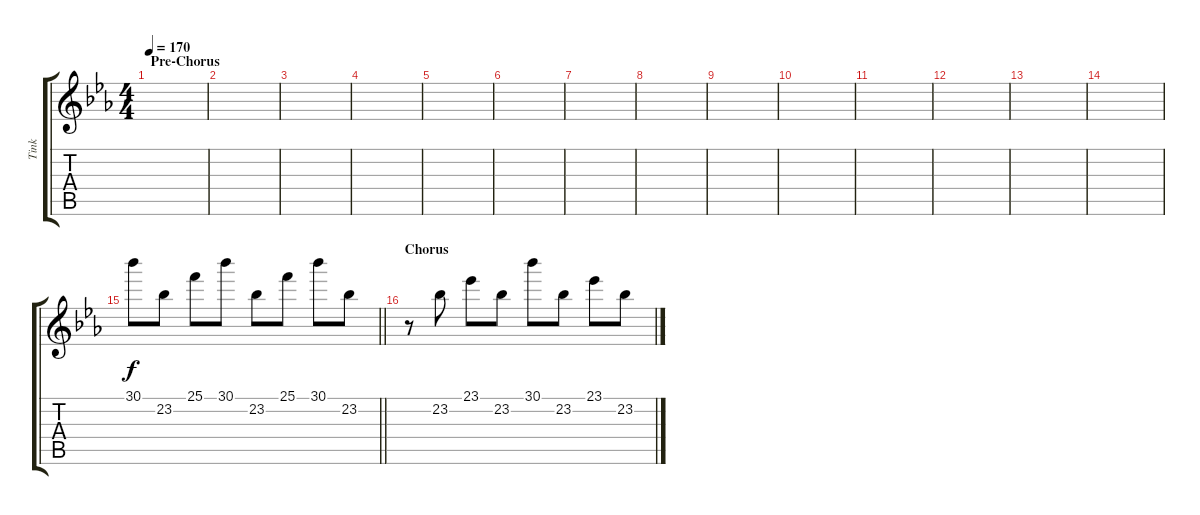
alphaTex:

\track ("Tink" "Tink") {instrument musicbox}
\staff {score tabs}
\tuning (E4 B3 G3 D3 A2 E2) {hide}
\ts (4 4)
\section ("" "Pre-Chorus")
\tempo 170
\clef g2
\ks eb
|
|
|
|
|
|
|
|
|
|
|
|
|
|
\barLineRight lightlight
30.1.8 23.2.8 25.1.8 30.1.8 23.2.8 25.1.8 30.1.8 23.2.8 |
\section ("" "Chorus")
r.8 23.2.8 23.1.8 23.2.8 30.1.8 23.2.8 23.1.8 23.2.8
